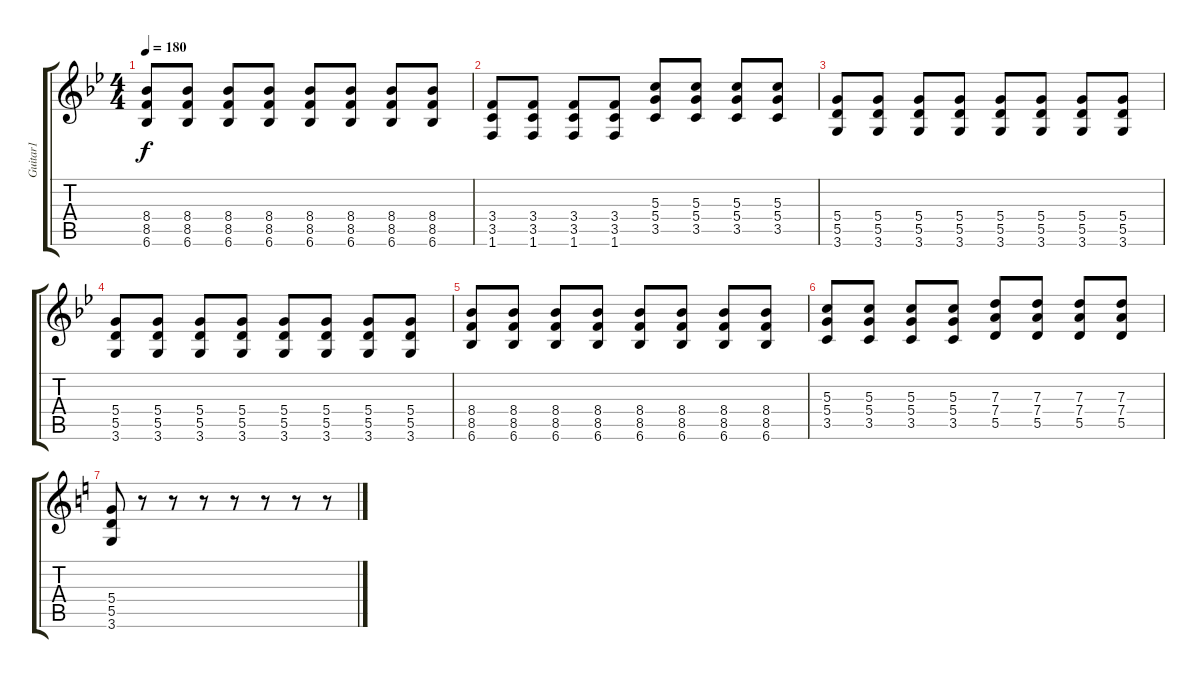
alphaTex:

\track ("Guitar1" "Guitar1") {instrument overdrivenguitar}
\staff {score tabs}
\tuning (E4 B3 G3 D3 A2 E2) {hide}
\ts (4 4)
\tempo 180
\clef g2
\ks bb
(8.4 8.5 6.6).8{dy f} (8.4 8.5 6.6).8 (8.4 8.5 6.6).8 (8.4 8.5 6.6).8 (8.4 8.5 6.6).8 (8.4 8.5 6.6).8 (8.4 8.5 6.6).8 (8.4 8.5 6.6).8 |
(3.4 3.5 1.6).8 (3.4 3.5 1.6).8 (3.4 3.5 1.6).8 (3.4 3.5 1.6).8 (5.3 5.4 3.5).8 (5.3 5.4 3.5).8 (5.3 5.4 3.5).8 (5.3 5.4 3.5).8 |
(5.4 5.5 3.6).8 (5.4 5.5 3.6).8 (5.4 5.5 3.6).8 (5.4 5.5 3.6).8 (5.4 5.5 3.6).8 (5.4 5.5 3.6).8 (5.4 5.5 3.6).8 (5.4 5.5 3.6).8 |
(5.4 5.5 3.6).8 (5.4 5.5 3.6).8 (5.4 5.5 3.6).8 (5.4 5.5 3.6).8 (5.4 5.5 3.6).8 (5.4 5.5 3.6).8 (5.4 5.5 3.6).8 (5.4 5.5 3.6).8 |
(8.4 8.5 6.6).8 (8.4 8.5 6.6).8 (8.4 8.5 6.6).8 (8.4 8.5 6.6).8 (8.4 8.5 6.6).8 (8.4 8.5 6.6).8 (8.4 8.5 6.6).8 (8.4 8.5 6.6).8 |
(5.3 5.4 3.5).8 (5.3 5.4 3.5).8 (5.3 5.4 3.5).8 (5.3 5.4 3.5).8 (7.3 7.4 5.5).8 (7.3 7.4 5.5).8 (7.3 7.4 5.5).8 (7.3 7.4 5.5).8 |
\ks c
(5.4 5.5 3.6).8 r.8 r.8 r.8 r.8 r.8 r.8 r.8
